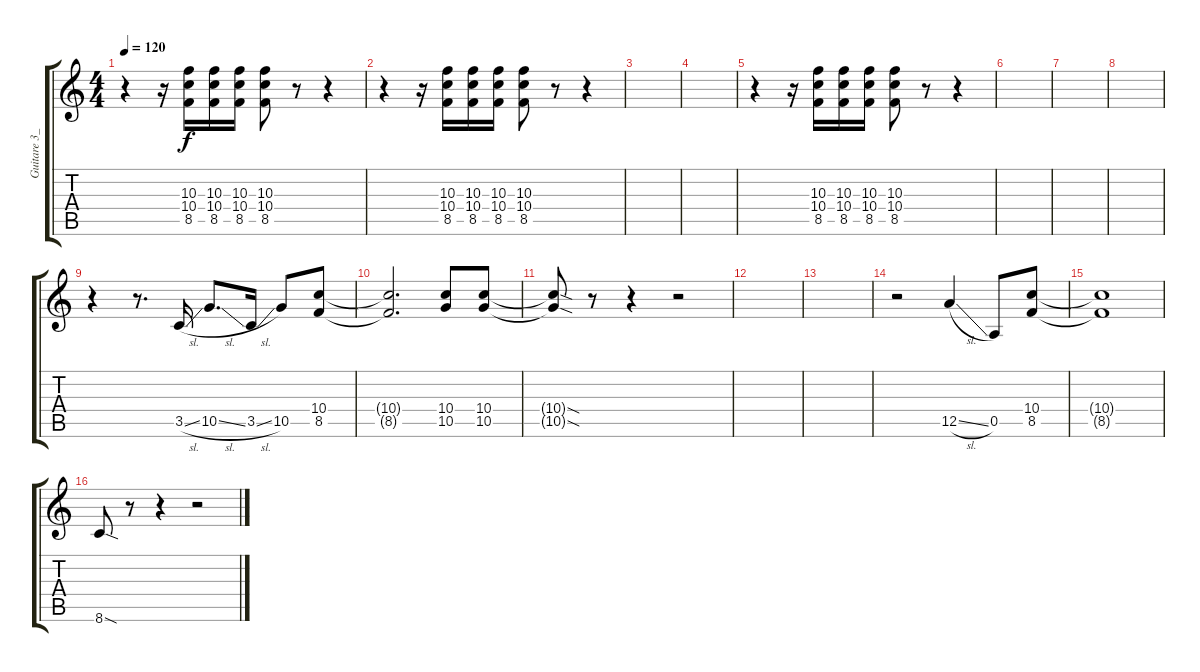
\track ("Guitare 3_3" "Guitare 3_") {instrument overdrivenguitar}
\staff {score tabs}
\tuning (E4 B3 G3 D3 A2 E2) {hide}
\ts (4 4)
\tempo 120
\clef g2
\ks c
r.4{dy f} r.16 (10.3 10.4 8.5).16 (10.3 10.4 8.5).16 (10.3 10.4 8.5).16 (10.3 10.4 8.5).8 r.8 r.4 |
r.4 r.16 (10.3 10.4 8.5).16 (10.3 10.4 8.5).16 (10.3 10.4 8.5).16 (10.3 10.4 8.5).8 r.8 r.4 |
|
|
r.4 r.16 (10.3 10.4 8.5).16 (10.3 10.4 8.5).16 (10.3 10.4 8.5).16 (10.3 10.4 8.5).8 r.8 r.4 |
|
|
|
r.4 r.8{d} 3.5{sl}.16 10.5{sl}.8{d} 3.5{sl}.16 10.5.8 (10.4 8.5).8 |
(10.4{t} 8.5{t}).2{d} (10.4 10.5).8 (10.4 10.5).8 |
(10.4{sod t} 10.5{sod t}).8 r.8 r.4 r.2 |
|
|
r.2 12.5{sl}.4 0.5.8 (10.4 8.5).8 |
(10.4{t} 8.5{t}).1 |
8.6{sod}.8 r.8 r.4 r.2
